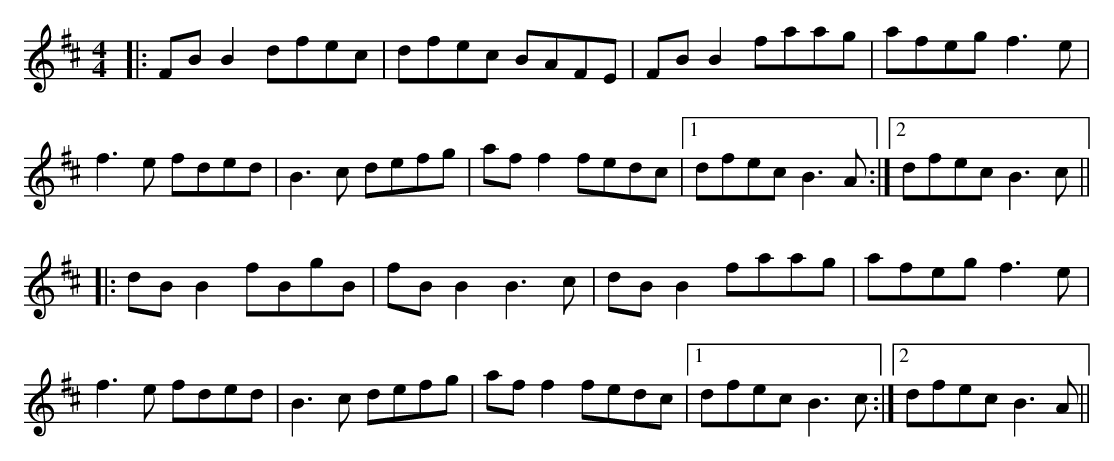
X:1
M:4/4
K:Bmin
|:FB B2 dfec|dfec BAFE|FB B2 faag|afeg f3e|
f3e fded|B3c defg|af f2 fedc|1 dfec B3A:|2 dfec B3c||
|:dB B2 fBgB|fB B2 B3c|dB B2 faag|afeg f3e|
f3e fded|B3c defg|af f2 fedc|1 dfec B3c:|2 dfec B3A||
